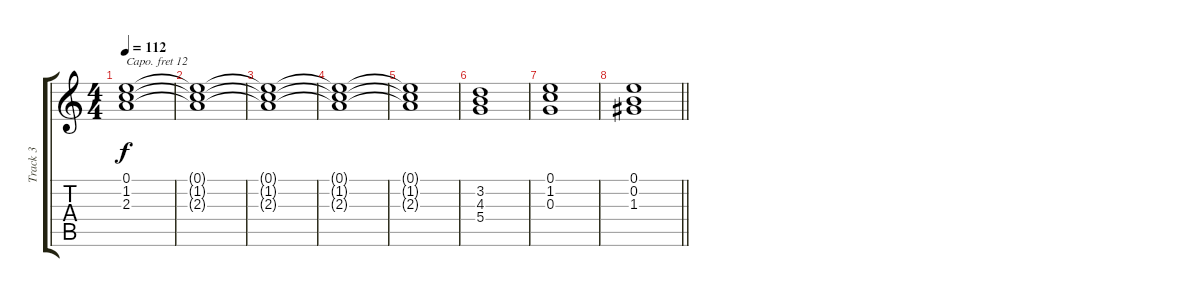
\track ("Track 3" "Track 3") {instrument drawbarorgan}
\staff {score tabs}
\capo 12
\tuning (E4 B3 G3 D3 A2 E2) {hide}
\ts (4 4)
\tempo 112
\clef g2
\ks c
(0.1 1.2 2.3).1{dy f} |
(0.1{t} 1.2{t} 2.3{t}).1 |
(0.1{t} 1.2{t} 2.3{t}).1 |
(0.1{t} 1.2{t} 2.3{t}).1 |
(0.1{t} 1.2{t} 2.3{t}).1 |
(3.2 4.3 5.4).1 |
(0.1 1.2 0.3).1 |
\barLineRight lightlight
(0.1 0.2 1.3).1
